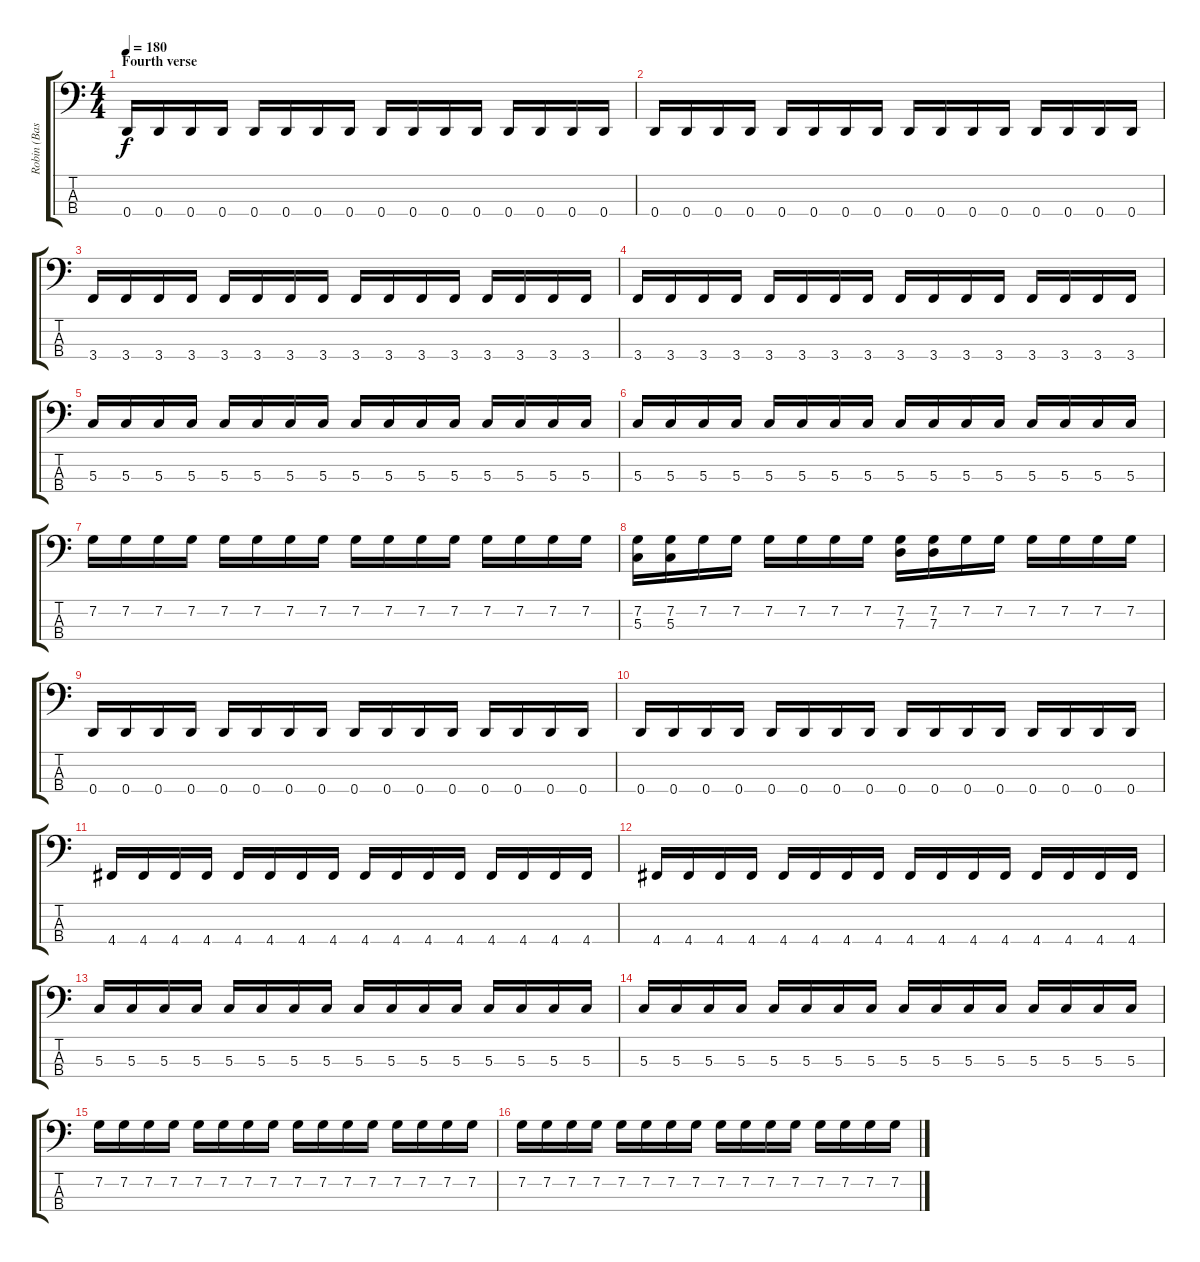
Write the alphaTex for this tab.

\track ("Robin (Bass)" "Robin (Bas") {instrument electricbassfinger}
\staff {score tabs}
\tuning (F2 C2 G1 D1) {hide}
\ts (4 4)
\section ("" "Fourth verse")
\tempo 180
\clef f4
\ks c
0.4.16{dy f} 0.4.16 0.4.16 0.4.16 0.4.16 0.4.16 0.4.16 0.4.16 0.4.16 0.4.16 0.4.16 0.4.16 0.4.16 0.4.16 0.4.16 0.4.16 |
0.4.16 0.4.16 0.4.16 0.4.16 0.4.16 0.4.16 0.4.16 0.4.16 0.4.16 0.4.16 0.4.16 0.4.16 0.4.16 0.4.16 0.4.16 0.4.16 |
3.4.16 3.4.16 3.4.16 3.4.16 3.4.16 3.4.16 3.4.16 3.4.16 3.4.16 3.4.16 3.4.16 3.4.16 3.4.16 3.4.16 3.4.16 3.4.16 |
3.4.16 3.4.16 3.4.16 3.4.16 3.4.16 3.4.16 3.4.16 3.4.16 3.4.16 3.4.16 3.4.16 3.4.16 3.4.16 3.4.16 3.4.16 3.4.16 |
5.3.16 5.3.16 5.3.16 5.3.16 5.3.16 5.3.16 5.3.16 5.3.16 5.3.16 5.3.16 5.3.16 5.3.16 5.3.16 5.3.16 5.3.16 5.3.16 |
5.3.16 5.3.16 5.3.16 5.3.16 5.3.16 5.3.16 5.3.16 5.3.16 5.3.16 5.3.16 5.3.16 5.3.16 5.3.16 5.3.16 5.3.16 5.3.16 |
7.2.16 7.2.16 7.2.16 7.2.16 7.2.16 7.2.16 7.2.16 7.2.16 7.2.16 7.2.16 7.2.16 7.2.16 7.2.16 7.2.16 7.2.16 7.2.16 |
(7.2 5.3).16 (7.2 5.3).16 7.2.16 7.2.16 7.2.16 7.2.16 7.2.16 7.2.16 (7.2 7.3).16 (7.2 7.3).16 7.2.16 7.2.16 7.2.16 7.2.16 7.2.16 7.2.16 |
0.4.16 0.4.16 0.4.16 0.4.16 0.4.16 0.4.16 0.4.16 0.4.16 0.4.16 0.4.16 0.4.16 0.4.16 0.4.16 0.4.16 0.4.16 0.4.16 |
0.4.16 0.4.16 0.4.16 0.4.16 0.4.16 0.4.16 0.4.16 0.4.16 0.4.16 0.4.16 0.4.16 0.4.16 0.4.16 0.4.16 0.4.16 0.4.16 |
4.4.16 4.4.16 4.4.16 4.4.16 4.4.16 4.4.16 4.4.16 4.4.16 4.4.16 4.4.16 4.4.16 4.4.16 4.4.16 4.4.16 4.4.16 4.4.16 |
4.4.16 4.4.16 4.4.16 4.4.16 4.4.16 4.4.16 4.4.16 4.4.16 4.4.16 4.4.16 4.4.16 4.4.16 4.4.16 4.4.16 4.4.16 4.4.16 |
5.3.16 5.3.16 5.3.16 5.3.16 5.3.16 5.3.16 5.3.16 5.3.16 5.3.16 5.3.16 5.3.16 5.3.16 5.3.16 5.3.16 5.3.16 5.3.16 |
5.3.16 5.3.16 5.3.16 5.3.16 5.3.16 5.3.16 5.3.16 5.3.16 5.3.16 5.3.16 5.3.16 5.3.16 5.3.16 5.3.16 5.3.16 5.3.16 |
7.2.16 7.2.16 7.2.16 7.2.16 7.2.16 7.2.16 7.2.16 7.2.16 7.2.16 7.2.16 7.2.16 7.2.16 7.2.16 7.2.16 7.2.16 7.2.16 |
7.2.16 7.2.16 7.2.16 7.2.16 7.2.16 7.2.16 7.2.16 7.2.16 7.2.16 7.2.16 7.2.16 7.2.16 7.2.16 7.2.16 7.2.16 7.2.16
